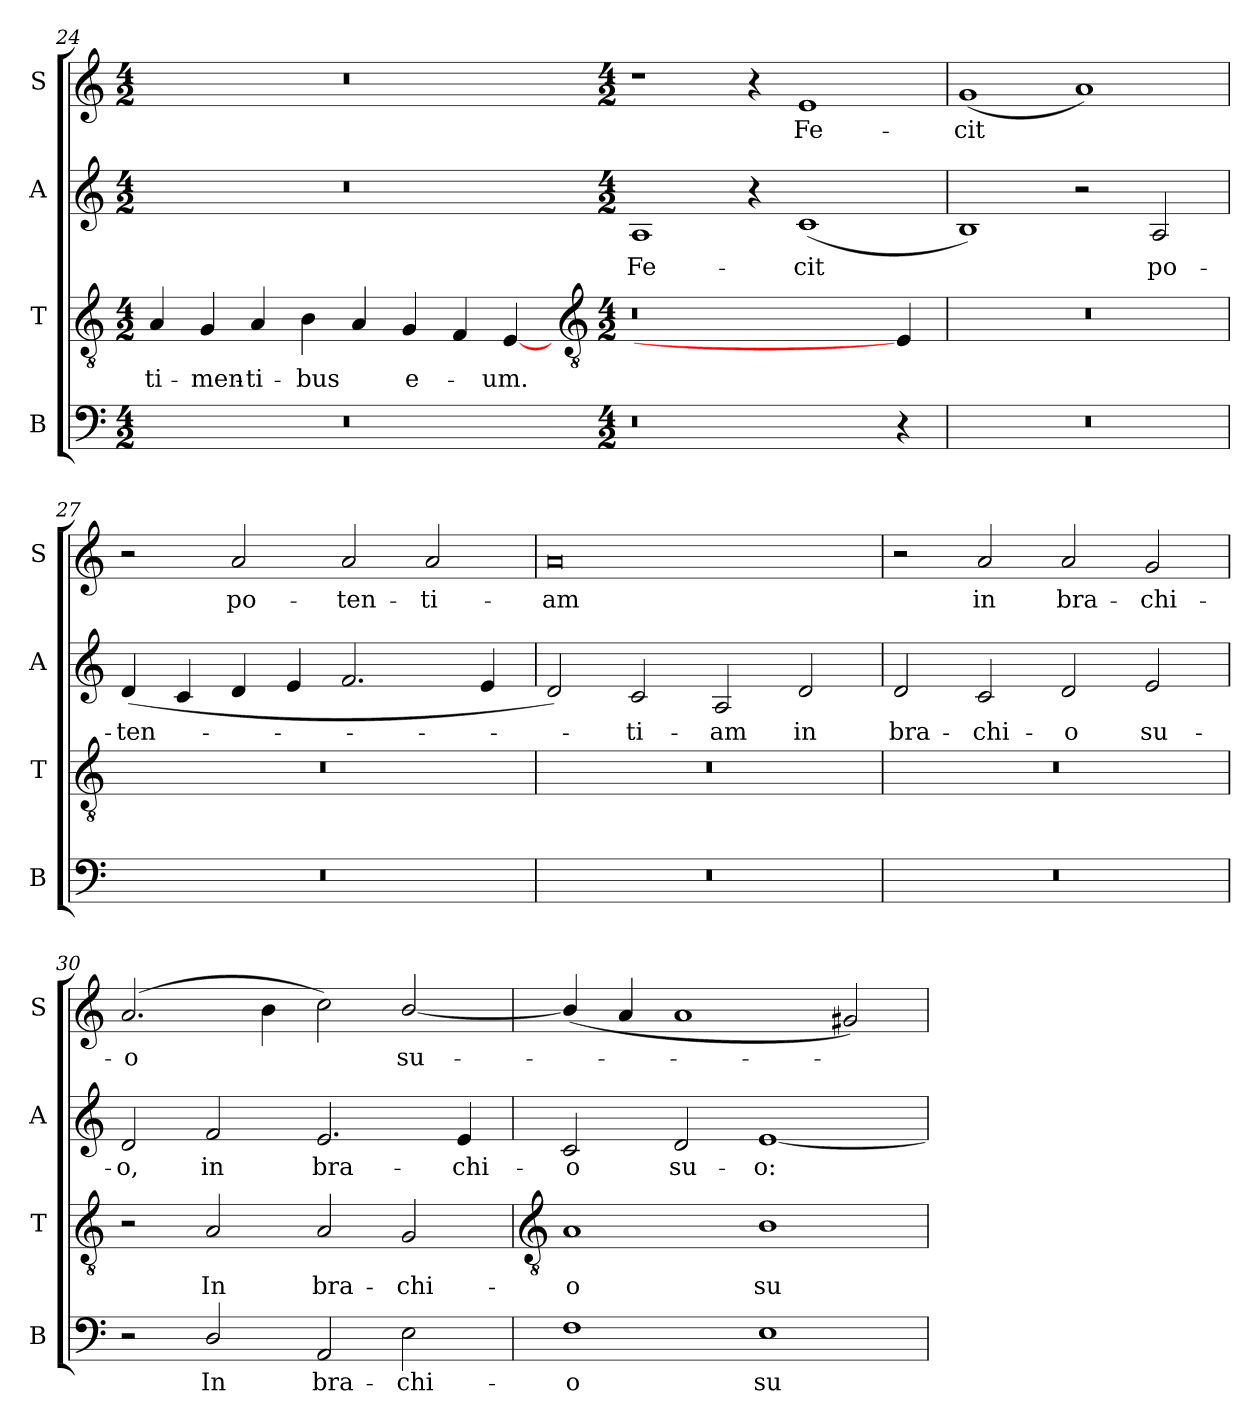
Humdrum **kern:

**kern	**text	**kern	**text	**kern	**text	**kern	**text
*part4	*part4	*part3	*part3	*part2	*part2	*part1	*part1
*staff4	*staff4	*staff3	*staff3	*staff2	*staff2	*staff1	*staff1
*I"B	*	*I"T	*	*I"A	*	*I"S	*
*I'B	*	*I'T	*	*I'A	*	*I'S	*
*clefF4	*	*clefGv2	*	*clefG2	*	*clefG2	*
*k[]	*	*k[]	*	*k[]	*	*k[]	*
*C:	*	*C:	*	*C:	*	*C:	*
*M4/2	*	*M4/2	*	*M4/2	*	*M4/2	*
=24	=24	=24	=24	=24	=24	=24	=24
!	!	!	!LO:LY:b	!	!	!	!
0r	.	4A	ti-	0r	.	0r	.
!	!	!	!LO:LY:b	!	!	!	!
.	.	4G	-men-	.	.	.	.
!	!	!	!LO:LY:b	!	!	!	!
.	.	4A	-ti-	.	.	.	.
!	!	!	!LO:LY:b	!	!	!	!
.	.	4B	-bus	.	.	.	.
.	.	4A	.	.	.	.	.
!	!	!	!LO:LY:b	!	!	!	!
.	.	4G	e-	.	.	.	.
.	.	4F	.	.	.	.	.
!	!	!	!LO:LY:b	!	!	!	!
.	.	[4E	um.	.	.	.	.
!!LO:LB:g=z
=25||	=25||	=25-	=25||	=25||	=25||	=25||	=25||
*	*	*clefGv2	*	*	*	*	*
*k[]	*	*	*	*k[]	*	*k[]	*
*C:	*	*	*	*C:	*	*C:	*
*M4/2	*	*M4/2	*	*M4/2	*	*M4/2	*
!	!	!	!	!	!LO:LY:b	!	!
0r	.	0r	.	1A	Fe-	1r	.
.	.	.	.	4r	.	4r	.
!	!	!	!	!	!LO:LY:b	!	!LO:LY:b
.	.	.	.	(<1c	-cit	1e	Fe-
4r	.	4E]	.	.	.	.	.
=26	=26	=26	=26	=26	=26	=26	=26
!	!	!	!	!	!	!	!LO:LY:b
0r	.	0r	.	1B)	.	(<1g	-cit
.	.	.	.	2r	.	1a)	.
!	!	!	!	!	!LO:LY:b	!	!
.	.	.	.	2A	po-	.	.
=27	=27	=27	=27	=27	=27	=27	=27
!	!	!	!	!	!LO:LY:b	!	!
0r	.	0r	.	(<4d	-ten-	2r	.
.	.	.	.	4c	.	.	.
!	!	!	!	!	!	!	!LO:LY:b
.	.	.	.	4d	.	2a	po-
.	.	.	.	4e	.	.	.
!	!	!	!	!	!	!	!LO:LY:b
.	.	.	.	2.f	.	2a	-ten-
!	!	!	!	!	!	!	!LO:LY:b
.	.	.	.	.	.	2a	-ti-
.	.	.	.	4e	.	.	.
=28	=28	=28	=28	=28	=28	=28	=28
!	!	!	!	!	!	!	!LO:LY:b
0r	.	0r	.	2d)	.	0a	-am
!	!	!	!	!	!LO:LY:b	!	!
.	.	.	.	2c	ti-	.	.
!	!	!	!	!	!LO:LY:b	!	!
.	.	.	.	2A	-am	.	.
!	!	!	!	!	!LO:LY:b	!	!
.	.	.	.	2d	in	.	.
=29	=29	=29	=29	=29	=29	=29	=29
!	!	!	!	!	!LO:LY:b	!	!
0r	.	0r	.	2d	bra-	2r	.
!	!	!	!	!	!LO:LY:b	!	!LO:LY:b
.	.	.	.	2c	-chi-	2a	in
!	!	!	!	!	!LO:LY:b	!	!LO:LY:b
.	.	.	.	2d	-o	2a	bra-
!	!	!	!	!	!LO:LY:b	!	!LO:LY:b
.	.	.	.	2e	su-	2g	-chi-
=30	=30	=30	=30	=30	=30	=30	=30
!	!	!	!	!	!LO:LY:b	!	!LO:LY:b
2r	.	2r	.	2d	-o,	(>2.a	-o
!	!LO:LY:b	!	!LO:LY:b	!	!LO:LY:b	!	!
2D/	In	2A	In	2f	in	.	.
.	.	.	.	.	.	4b	.
!	!LO:LY:b	!	!LO:LY:b	!	!LO:LY:b	!	!
2AA	bra-	2A	bra-	2.e	bra-	2cc)	.
!	!LO:LY:b	!	!LO:LY:b	!	!	!	!LO:LY:b
2E	-chi-	2G	-chi-	.	.	[2b/	su-
!	!	!	!	!	!LO:LY:b	!	!
.	.	.	.	4e	-chi-	.	.
!!LO:LB:g=z
=31	=31	=31	=31	=31	=31	=31	=31
*	*	*clefGv2	*	*	*	*	*
!	!LO:LY:b	!	!LO:LY:b	!	!LO:LY:b	!	!
1F	-o	1A	-o	2c	-o	(<4b/]	.
.	.	.	.	.	.	4a	.
!	!	!	!	!	!LO:LY:b	!	!
.	.	.	.	2d	su-	1a	.
!	!LO:LY:b	!	!LO:LY:b	!	!LO:LY:b	!	!
1E	su-	1B	su-	[1e	-o:	.	.
.	.	.	.	.	.	2g#)	.
=	=	=	=	=	=	=	=
*-	*-	*-	*-	*-	*-	*-	*-
